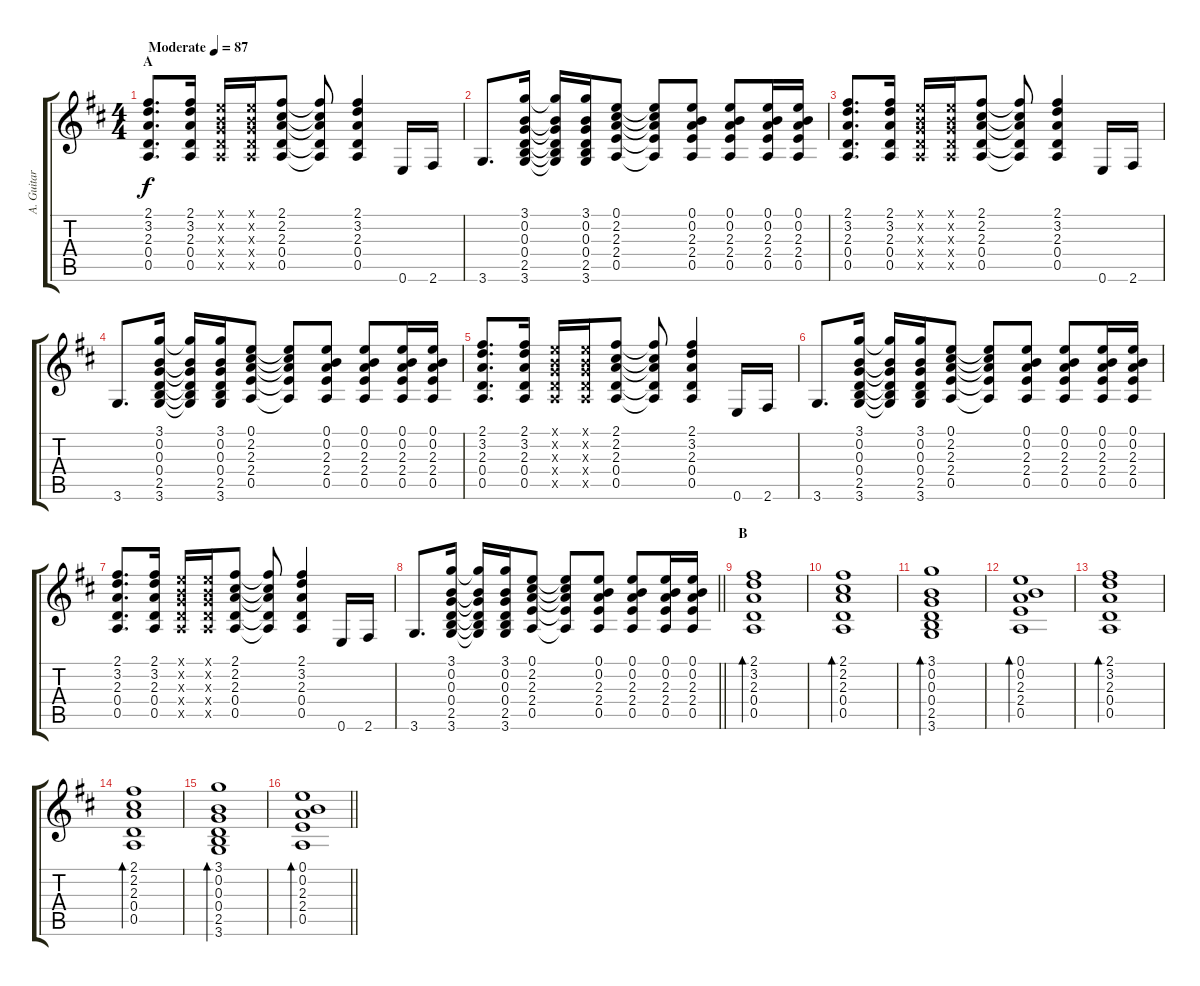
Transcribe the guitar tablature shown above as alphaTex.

\track ("A. Guitar I" "A. Guitar ") {instrument acousticguitarsteel}
\staff {score tabs}
\tuning (E4 B3 G3 D3 A2 E2) {hide}
\ts (4 4)
\section ("" "A")
\tempo (87 "Moderate")
\clef g2
\ks d
(2.1 3.2 2.3 0.4 0.5).8{d dy f instrument acousticguitarsteel} (2.1 3.2 2.3 0.4 0.5).16 (0.1{x} 0.2{x} 0.3{x} 0.4{x} 0.5{x}).16 (0.1{x} 0.2{x} 0.3{x} 0.4{x} 0.5{x}).16 (2.1 2.2 2.3 0.4 0.5).8 (2.1{t} 2.2{t} 2.3{t} 0.4{t} 0.5{t}).8 (2.1 3.2 2.3 0.4 0.5).4 0.6.16 2.6.16 |
3.6.8{d} (3.1 0.2 0.3 0.4 2.5 3.6).16 (3.1{t} 0.2{t} 0.3{t} 0.4{t} 2.5{t} 3.6{t}).16 (3.1 0.2 0.3 0.4 2.5 3.6).16 (0.1 2.2 2.3 2.4 0.5).8 (0.1{t} 2.2{t} 2.3{t} 2.4{t} 0.5{t}).8 (0.1 0.2 2.3 2.4 0.5).8 (0.1 0.2 2.3 2.4 0.5).8 (0.1 0.2 2.3 2.4 0.5).16 (0.1 0.2 2.3 2.4 0.5).16 |
(2.1 3.2 2.3 0.4 0.5).8{d} (2.1 3.2 2.3 0.4 0.5).16 (0.1{x} 0.2{x} 0.3{x} 0.4{x} 0.5{x}).16 (0.1{x} 0.2{x} 0.3{x} 0.4{x} 0.5{x}).16 (2.1 2.2 2.3 0.4 0.5).8 (2.1{t} 2.2{t} 2.3{t} 0.4{t} 0.5{t}).8 (2.1 3.2 2.3 0.4 0.5).4 0.6.16 2.6.16 |
3.6.8{d} (3.1 0.2 0.3 0.4 2.5 3.6).16 (3.1{t} 0.2{t} 0.3{t} 0.4{t} 2.5{t} 3.6{t}).16 (3.1 0.2 0.3 0.4 2.5 3.6).16 (0.1 2.2 2.3 2.4 0.5).8 (0.1{t} 2.2{t} 2.3{t} 2.4{t} 0.5{t}).8 (0.1 0.2 2.3 2.4 0.5).8 (0.1 0.2 2.3 2.4 0.5).8 (0.1 0.2 2.3 2.4 0.5).16 (0.1 0.2 2.3 2.4 0.5).16 |
(2.1 3.2 2.3 0.4 0.5).8{d} (2.1 3.2 2.3 0.4 0.5).16 (0.1{x} 0.2{x} 0.3{x} 0.4{x} 0.5{x}).16 (0.1{x} 0.2{x} 0.3{x} 0.4{x} 0.5{x}).16 (2.1 2.2 2.3 0.4 0.5).8 (2.1{t} 2.2{t} 2.3{t} 0.4{t} 0.5{t}).8 (2.1 3.2 2.3 0.4 0.5).4 0.6.16 2.6.16 |
3.6.8{d} (3.1 0.2 0.3 0.4 2.5 3.6).16 (3.1{t} 0.2{t} 0.3{t} 0.4{t} 2.5{t} 3.6{t}).16 (3.1 0.2 0.3 0.4 2.5 3.6).16 (0.1 2.2 2.3 2.4 0.5).8 (0.1{t} 2.2{t} 2.3{t} 2.4{t} 0.5{t}).8 (0.1 0.2 2.3 2.4 0.5).8 (0.1 0.2 2.3 2.4 0.5).8 (0.1 0.2 2.3 2.4 0.5).16 (0.1 0.2 2.3 2.4 0.5).16 |
(2.1 3.2 2.3 0.4 0.5).8{d} (2.1 3.2 2.3 0.4 0.5).16 (0.1{x} 0.2{x} 0.3{x} 0.4{x} 0.5{x}).16 (0.1{x} 0.2{x} 0.3{x} 0.4{x} 0.5{x}).16 (2.1 2.2 2.3 0.4 0.5).8 (2.1{t} 2.2{t} 2.3{t} 0.4{t} 0.5{t}).8 (2.1 3.2 2.3 0.4 0.5).4 0.6.16 2.6.16 |
\barLineRight lightlight
3.6.8{d} (3.1 0.2 0.3 0.4 2.5 3.6).16 (3.1{t} 0.2{t} 0.3{t} 0.4{t} 2.5{t} 3.6{t}).16 (3.1 0.2 0.3 0.4 2.5 3.6).16 (0.1 2.2 2.3 2.4 0.5).8 (0.1{t} 2.2{t} 2.3{t} 2.4{t} 0.5{t}).8 (0.1 0.2 2.3 2.4 0.5).8 (0.1 0.2 2.3 2.4 0.5).8 (0.1 0.2 2.3 2.4 0.5).16 (0.1 0.2 2.3 2.4 0.5).16 |
\section ("" "B")
(2.1 3.2 2.3 0.4 0.5).1{bd 120} |
(2.1 2.2 2.3 0.4 0.5).1{bd 120} |
(3.1 0.2 0.3 0.4 2.5 3.6).1{bd 120} |
(0.1 0.2 2.3 2.4 0.5).1{bd 120} |
(2.1 3.2 2.3 0.4 0.5).1{bd 120} |
(2.1 2.2 2.3 0.4 0.5).1{bd 120} |
(3.1 0.2 0.3 0.4 2.5 3.6).1{bd 120} |
\barLineRight lightlight
(0.1 0.2 2.3 2.4 0.5).1{bd 120}
